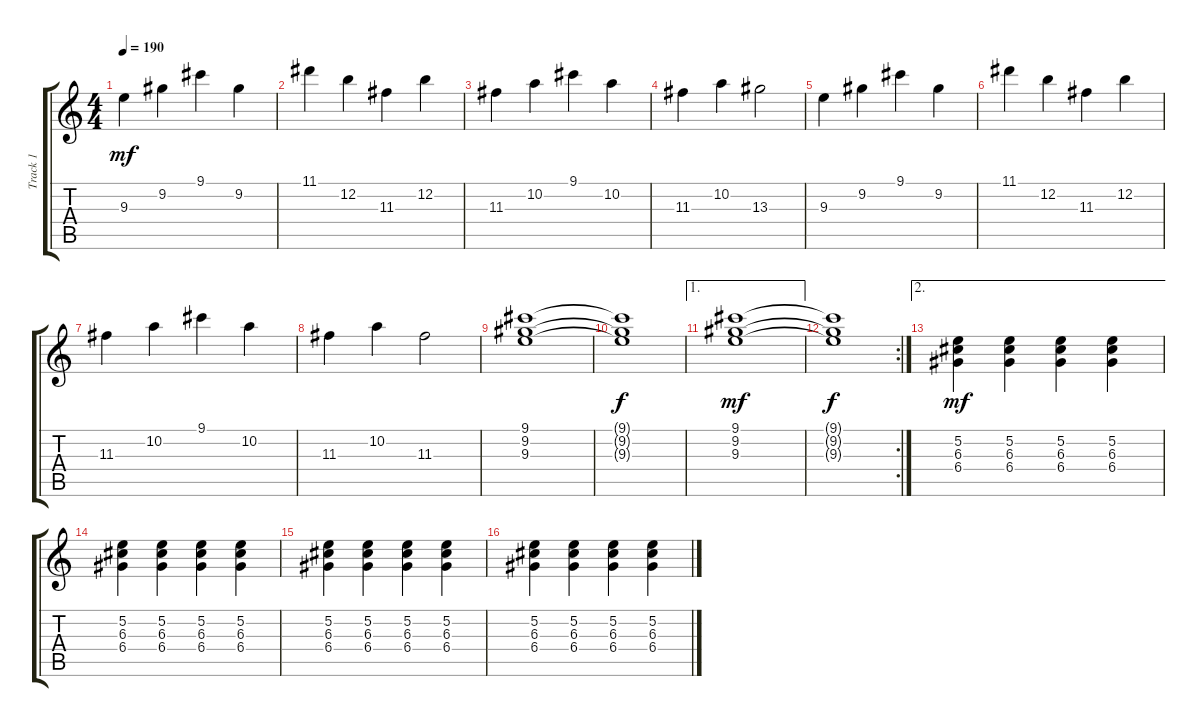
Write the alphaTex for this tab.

\track ("Track 1" "Track 1") {instrument electricguitarclean}
\staff {score tabs}
\tuning (E4 B3 G3 D3 A2 E2) {hide}
\ts (4 4)
\tempo 190
\clef g2
\ks c
9.3.4{dy mf} 9.2.4 9.1.4 9.2.4 |
11.1.4 12.2.4 11.3.4 12.2.4 |
11.3.4 10.2.4 9.1.4 10.2.4 |
11.3.4 10.2.4 13.3.2 |
9.3.4 9.2.4 9.1.4 9.2.4 |
11.1.4 12.2.4 11.3.4 12.2.4 |
11.3.4 10.2.4 9.1.4 10.2.4 |
11.3.4 10.2.4 11.3.2 |
(9.1 9.2 9.3).1 |
(9.1{t} 9.2{t} 9.3{t}).1{dy f} |
\ae 1
(9.1 9.2 9.3).1{dy mf} |
\rc 2
(9.1{t} 9.2{t} 9.3{t}).1{dy f} |
\ae 2
(5.2 6.3 6.4).4{dy mf} (5.2 6.3 6.4).4 (5.2 6.3 6.4).4 (5.2 6.3 6.4).4 |
(5.2 6.3 6.4).4 (5.2 6.3 6.4).4 (5.2 6.3 6.4).4 (5.2 6.3 6.4).4 |
(5.2 6.3 6.4).4 (5.2 6.3 6.4).4 (5.2 6.3 6.4).4 (5.2 6.3 6.4).4 |
(5.2 6.3 6.4).4 (5.2 6.3 6.4).4 (5.2 6.3 6.4).4 (5.2 6.3 6.4).4
